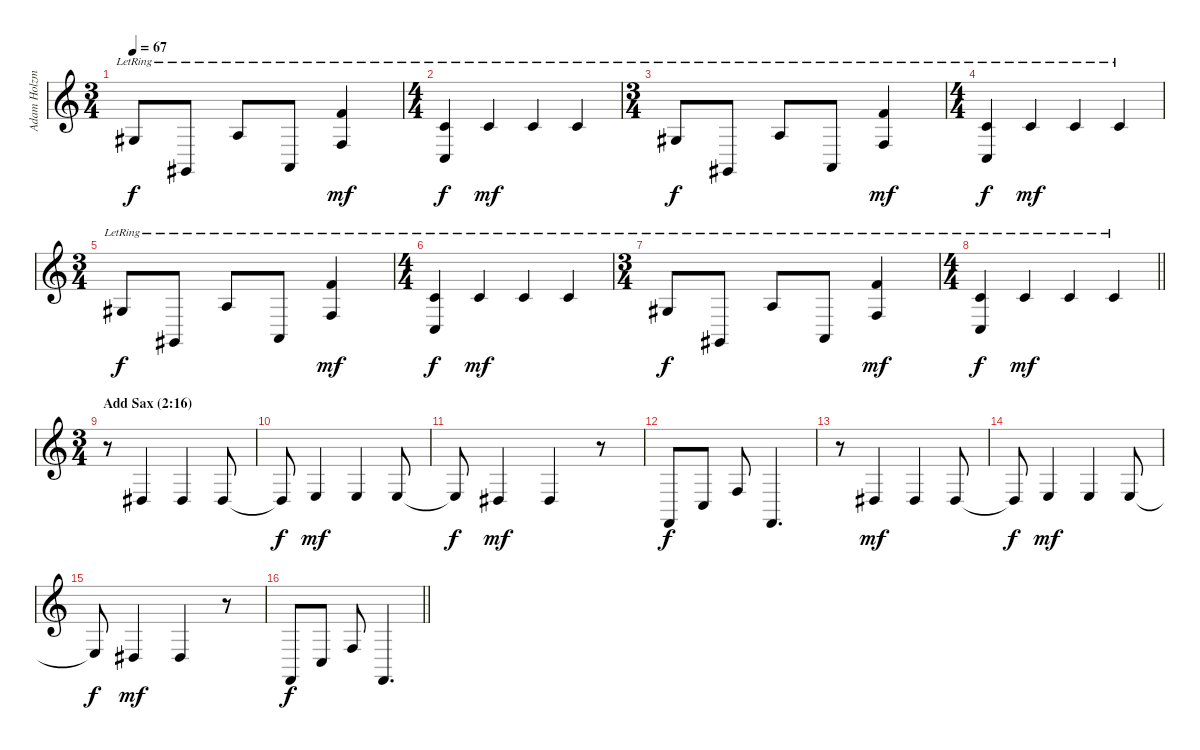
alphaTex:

\track ("Adam Holzman (Staff 2)" "Adam Holzm") {instrument acousticgrandpiano}
\staff {score}
\tuning (E4 B3 G3 D3 A2 E2 B1) {hide}
\ts (3 4)
\tempo 67
\clef g2
\ks c
6.4{lr}.8{dy f} 4.6{lr}.8 7.4{lr}.8 5.6{lr}.8 (15.4{lr} 13.6{lr}).4{dy mf} |
\ts (4 4)
(10.4{lr} 8.6{lr}).4{dy f} 10.4{lr}.4{dy mf} 10.4{lr}.4 10.4{lr}.4 |
\ts (3 4)
6.4{lr}.8{dy f} 4.6{lr}.8 7.4{lr}.8 5.6{lr}.8 (15.4{lr} 13.6{lr}).4{dy mf} |
\ts (4 4)
(10.4{lr} 8.6{lr}).4{dy f} 10.4{lr}.4{dy mf} 10.4{lr}.4 10.4{lr}.4 |
\ts (3 4)
6.4{lr}.8{dy f} 4.6{lr}.8 7.4{lr}.8 5.6{lr}.8 (15.4{lr} 13.6{lr}).4{dy mf} |
\ts (4 4)
(10.4{lr} 8.6{lr}).4{dy f} 10.4{lr}.4{dy mf} 10.4{lr}.4 10.4{lr}.4 |
\ts (3 4)
6.4{lr}.8{dy f} 4.6{lr}.8 7.4{lr}.8 5.6{lr}.8 (15.4{lr} 13.6{lr}).4{dy mf} |
\ts (4 4)
\barLineRight lightlight
(10.4{lr} 8.6{lr}).4{dy f} 10.4{lr}.4{dy mf} 10.4{lr}.4 10.4{lr}.4 |
\ts (3 4)
\section ("" "Add Sax (2:16)")
r.8 1.4.4 1.4.4 1.4.8 |
1.4{t}.8{dy f} 2.4.4{dy mf} 2.4.4 2.4.8 |
2.4{t}.8{dy f} 1.4.4{dy mf} 1.4.4 r.8 |
1.6.8{dy f} 3.5.8 3.4.8 1.6.4{d} |
r.8 1.4.4{dy mf} 1.4.4 1.4.8 |
1.4{t}.8{dy f} 2.4.4{dy mf} 2.4.4 2.4.8 |
2.4{t}.8{dy f} 1.4.4{dy mf} 1.4.4 r.8 |
\barLineRight lightlight
1.6.8{dy f} 3.5.8 3.4.8 1.6.4{d}
